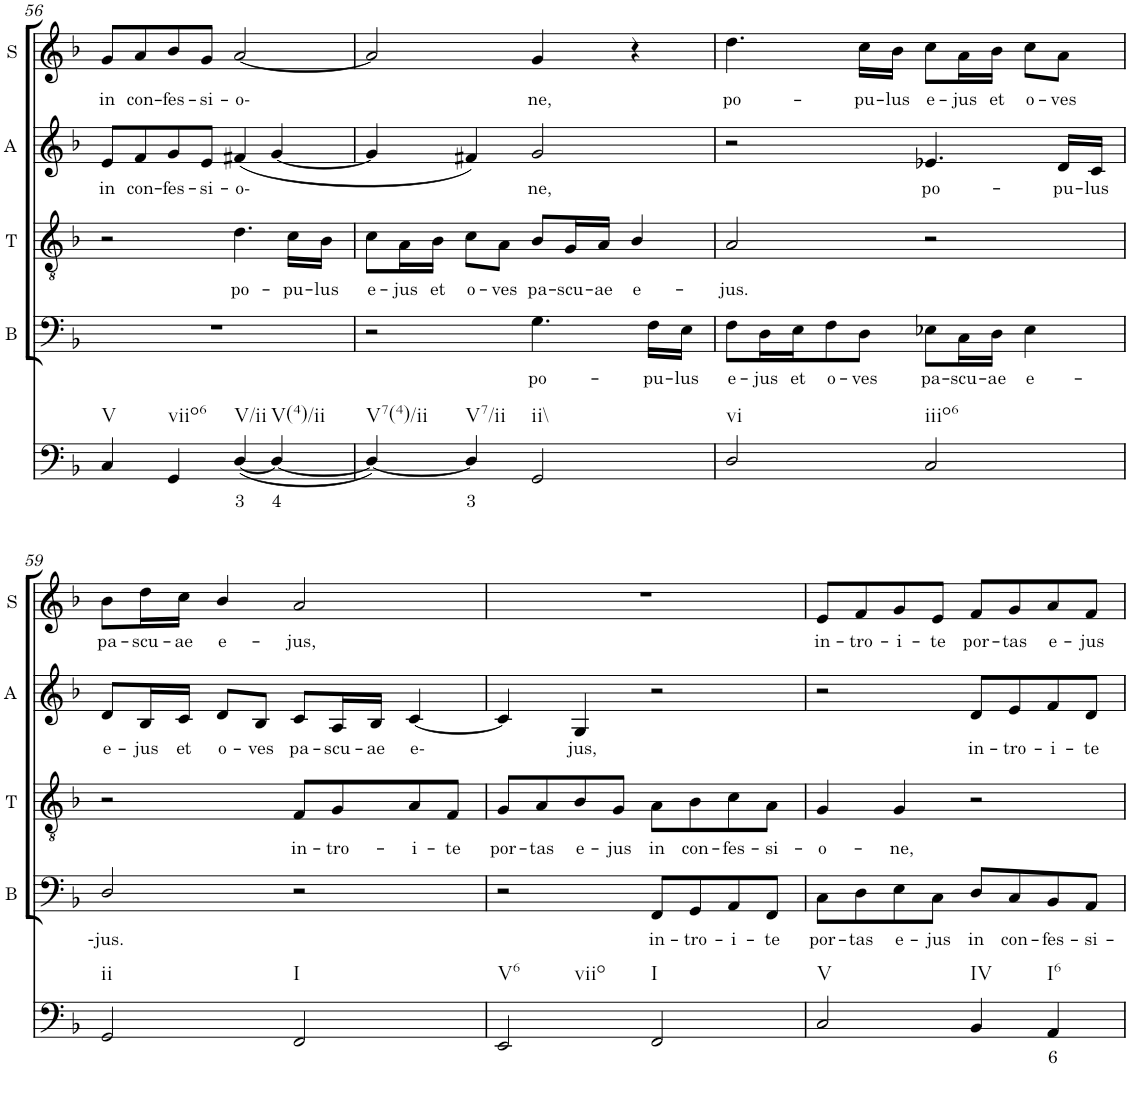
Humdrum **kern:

**kern	**text	**kern	**text	**kern	**text	**kern	**text	**kern	**text
*part5	*part5	*part4	*part4	*part3	*part3	*part2	*part2	*part1	*part1
*staff5	*staff5	*staff4	*staff4	*staff3	*staff3	*staff2	*staff2	*staff1	*staff1
*I"Continuo	*	*I"Bass	*	*I"Tenor	*	*I"Alto	*	*I"Soprano	*
*	*	*I'B	*	*I'T	*	*I'A	*	*I'S	*
!!LO:PB:g=z
*clefF4	*	*clefF4	*	*clefF4	*	*clefF4	*	*clefG2	*
*k[b-]	*	*k[b-]	*	*k[b-]	*	*k[b-]	*	*k[b-]	*
*	*	*	*	*M4/4	*	*M4/4	*	*M4/4	*
=56	=56	=56	=56	=56	=56	=56	=56	=56	=56
!LO:TX:b:t=V	!	!	!	!	!	!	!	!	!
!	!	!	!	!	!	!	!LO:LY:b	!	!LO:LY:b
4C/	.	1r	.	2r	.	8e/L	in	8g/L	in
!	!	!	!	!	!	!	!LO:LY:b	!	!LO:LY:b
.	.	.	.	.	.	8f/	con-	8a/	con-
!LO:TX:b:t=viio6	!	!	!	!	!	!	!	!	!
!	!	!	!	!	!	!	!LO:LY:b	!	!LO:LY:b
4GG/	.	.	.	.	.	8g/	fes-	8b-/	fes-
!	!	!	!	!	!	!	!LO:LY:b	!	!LO:LY:b
.	.	.	.	.	.	8e/J	si-	8g/J	si-
!LO:TX:b:t=V/ii	!	!	!	!	!	!	!	!	!
!	!LO:LY:b	!	!	!	!LO:LY:b	!	!LO:LY:b	!	!LO:LY:b
([4D/	3	.	.	4.d\	po-	(4f#X/	o-	[2a/	o-
!LO:TX:b:t=V(4)/ii	!	!	!	!	!	!	!	!	!
!	!LO:LY:b	!	!	!	!	!	!	!	!
4D/_	4	.	.	.	.	[4g/	.	.	.
!	!	!	!	!	!LO:LY:b	!	!	!	!
.	.	.	.	16c\LL	pu-	.	.	.	.
!	!	!	!	!	!LO:LY:b	!	!	!	!
.	.	.	.	16B-\JJ	lus	.	.	.	.
=57	=57	=57	=57	=57	=57	=57	=57	=57	=57
!LO:TX:b:t=V7(4)/ii	!	!	!	!	!	!	!	!	!
!	!	!	!	!	!LO:LY:b	!	!	!	!
4D/_)	.	2r	.	8c\L	e-	4g/]	.	2a/]	.
!	!	!	!	!	!LO:LY:b	!	!	!	!
.	.	.	.	16A\L	jus	.	.	.	.
!	!	!	!	!	!LO:LY:b	!	!	!	!
.	.	.	.	16B-\JJ	et	.	.	.	.
!LO:TX:b:t=V7/ii	!	!	!	!	!	!	!	!	!
!	!LO:LY:b	!	!	!	!LO:LY:b	!	!	!	!
4D/]	3	.	.	8c\L	o-	4f#X/)	.	.	.
!	!	!	!	!	!LO:LY:b	!	!	!	!
.	.	.	.	8A\J	ves	.	.	.	.
!LO:TX:b:t=ii\\	!	!	!	!	!	!	!	!	!
!	!	!	!LO:LY:b	!	!LO:LY:b	!	!LO:LY:b	!	!LO:LY:b
2GG/	.	4.G\	po-	8B-/L	pa-	2g/	ne,	4g/	ne,
!	!	!	!	!	!LO:LY:b	!	!	!	!
.	.	.	.	16G/L	scu-	.	.	.	.
!	!	!	!	!	!LO:LY:b	!	!	!	!
.	.	.	.	16A/JJ	ae	.	.	.	.
!	!	!	!	!	!LO:LY:b	!	!	!	!
.	.	.	.	4B-/	e-	.	.	4r	.
!	!	!	!LO:LY:b	!	!	!	!	!	!
.	.	16F\LL	pu-	.	.	.	.	.	.
!	!	!	!LO:LY:b	!	!	!	!	!	!
.	.	16E\JJ	lus	.	.	.	.	.	.
=58	=58	=58	=58	=58	=58	=58	=58	=58	=58
!LO:TX:b:t=vi	!	!	!	!	!	!	!	!	!
!	!	!	!LO:LY:b	!	!LO:LY:b	!	!	!	!LO:LY:b
2D/	.	8F\L	e-	2A/	jus.	2r	.	4.dd\	po-
!	!	!	!LO:LY:b	!	!	!	!	!	!
.	.	16D\L	jus	.	.	.	.	.	.
!	!	!	!LO:LY:b	!	!	!	!	!	!
.	.	16E\J	et	.	.	.	.	.	.
!	!	!	!LO:LY:b	!	!	!	!	!	!
.	.	8F\	o-	.	.	.	.	.	.
!	!	!	!LO:LY:b	!	!	!	!	!	!LO:LY:b
.	.	8D\J	ves	.	.	.	.	16cc\LL	pu-
!	!	!	!	!	!	!	!	!	!LO:LY:b
.	.	.	.	.	.	.	.	16b-\JJ	lus
!LO:TX:b:t=iiio6	!	!	!	!	!	!	!	!	!
!	!	!	!LO:LY:b	!	!	!	!LO:LY:b	!	!LO:LY:b
2C/	.	8E-X\L	pa-	2r	.	4.e-X/	po-	8cc\L	e-
!	!	!	!LO:LY:b	!	!	!	!	!	!LO:LY:b
.	.	16C\L	scu-	.	.	.	.	16a\L	jus
!	!	!	!LO:LY:b	!	!	!	!	!	!LO:LY:b
.	.	16D\JJ	ae	.	.	.	.	16b-\JJ	et
!	!	!	!LO:LY:b	!	!	!	!	!	!LO:LY:b
.	.	4E-\	e-	.	.	.	.	8cc\L	o-
!	!	!	!	!	!	!	!LO:LY:b	!	!LO:LY:b
.	.	.	.	.	.	16d/LL	pu-	8a\J	ves
!	!	!	!	!	!	!	!LO:LY:b	!	!
.	.	.	.	.	.	16c/JJ	lus	.	.
!!LO:LB:g=z
=59	=59	=59	=59	=59	=59	=59	=59	=59	=59
!LO:TX:b:t=ii	!	!	!	!	!	!	!	!	!
!	!	!	!LO:LY:b	!	!	!	!LO:LY:b	!	!LO:LY:b
2GG/	.	2D/	jus.	2r	.	8d/L	e-	8b-\L	pa-
!	!	!	!	!	!	!	!LO:LY:b	!	!LO:LY:b
.	.	.	.	.	.	16B-/L	jus	16dd\L	scu-
!	!	!	!	!	!	!	!LO:LY:b	!	!LO:LY:b
.	.	.	.	.	.	16c/JJ	et	16cc\JJ	ae
!	!	!	!	!	!	!	!LO:LY:b	!	!LO:LY:b
.	.	.	.	.	.	8d/L	o-	4b-/	e-
!	!	!	!	!	!	!	!LO:LY:b	!	!
.	.	.	.	.	.	8B-/J	ves	.	.
!LO:TX:b:t=I	!	!	!	!	!	!	!	!	!
!	!	!	!	!	!LO:LY:b	!	!LO:LY:b	!	!LO:LY:b
2FF/	.	2r	.	8F/L	in-	8c/L	pa-	2a/	jus,
!	!	!	!	!	!LO:LY:b	!	!LO:LY:b	!	!
.	.	.	.	8G/	tro-	16A/L	scu-	.	.
!	!	!	!	!	!	!	!LO:LY:b	!	!
.	.	.	.	.	.	16B-/JJ	ae	.	.
!	!	!	!	!	!LO:LY:b	!	!LO:LY:b	!	!
.	.	.	.	8A/	i-	[4c/	e-	.	.
!	!	!	!	!	!LO:LY:b	!	!	!	!
.	.	.	.	8F/J	te	.	.	.	.
=60	=60	=60	=60	=60	=60	=60	=60	=60	=60
!LO:TX:b:t=V6	!	!	!	!	!	!	!	!	!
!LO:TX:b:t=viio	!	!	!	!	!	!	!	!	!
!	!	!	!	!	!LO:LY:b	!	!	!	!
2EE/	.	2r	.	8G/L	por-	4c/]	.	1r	.
!	!	!	!	!	!LO:LY:b	!	!	!	!
.	.	.	.	8A/	tas	.	.	.	.
!	!	!	!	!	!LO:LY:b	!	!LO:LY:b	!	!
.	.	.	.	8B-/	e-	4G/	jus,	.	.
!	!	!	!	!	!LO:LY:b	!	!	!	!
.	.	.	.	8G/J	jus	.	.	.	.
!LO:TX:b:t=I	!	!	!	!	!	!	!	!	!
!	!	!	!LO:LY:b	!	!LO:LY:b	!	!	!	!
2FF/	.	8FF/L	in-	8A\L	in	2r	.	.	.
!	!	!	!LO:LY:b	!	!LO:LY:b	!	!	!	!
.	.	8GG/	tro-	8B-\	con-	.	.	.	.
!	!	!	!LO:LY:b	!	!LO:LY:b	!	!	!	!
.	.	8AA/	i-	8c\	fes-	.	.	.	.
!	!	!	!LO:LY:b	!	!LO:LY:b	!	!	!	!
.	.	8FF/J	te	8A\J	si-	.	.	.	.
=61	=61	=61	=61	=61	=61	=61	=61	=61	=61
!LO:TX:b:t=V	!	!	!	!	!	!	!	!	!
!	!	!	!LO:LY:b	!	!LO:LY:b	!	!	!	!LO:LY:b
2C/	.	8C\L	por-	4G/	o-	2r	.	8e/L	in-
!	!	!	!LO:LY:b	!	!	!	!	!	!LO:LY:b
.	.	8D\	tas	.	.	.	.	8f/	tro-
!	!	!	!LO:LY:b	!	!LO:LY:b	!	!	!	!LO:LY:b
.	.	8E\	e-	4G/	ne,	.	.	8g/	i-
!	!	!	!LO:LY:b	!	!	!	!	!	!LO:LY:b
.	.	8C\J	jus	.	.	.	.	8e/J	te
!LO:TX:b:t=IV	!	!	!	!	!	!	!	!	!
!	!	!	!LO:LY:b	!	!	!	!LO:LY:b	!	!LO:LY:b
4BB-/	.	8D/L	in	2r	.	8d/L	in-	8f/L	por-
!	!	!	!LO:LY:b	!	!	!	!LO:LY:b	!	!LO:LY:b
.	.	8C/	con-	.	.	8e/	tro-	8g/	tas
!LO:TX:b:t=I6	!	!	!	!	!	!	!	!	!
!	!LO:LY:b	!	!LO:LY:b	!	!	!	!LO:LY:b	!	!LO:LY:b
4AA/	6	8BB-/	fes-	.	.	8f/	i-	8a/	e-
!	!	!	!LO:LY:b	!	!	!	!LO:LY:b	!	!LO:LY:b
.	.	8AA/J	si-	.	.	8d/J	te	8f/J	jus
=	=	=	=	=	=	=	=	=	=
*-	*-	*-	*-	*-	*-	*-	*-	*-	*-
